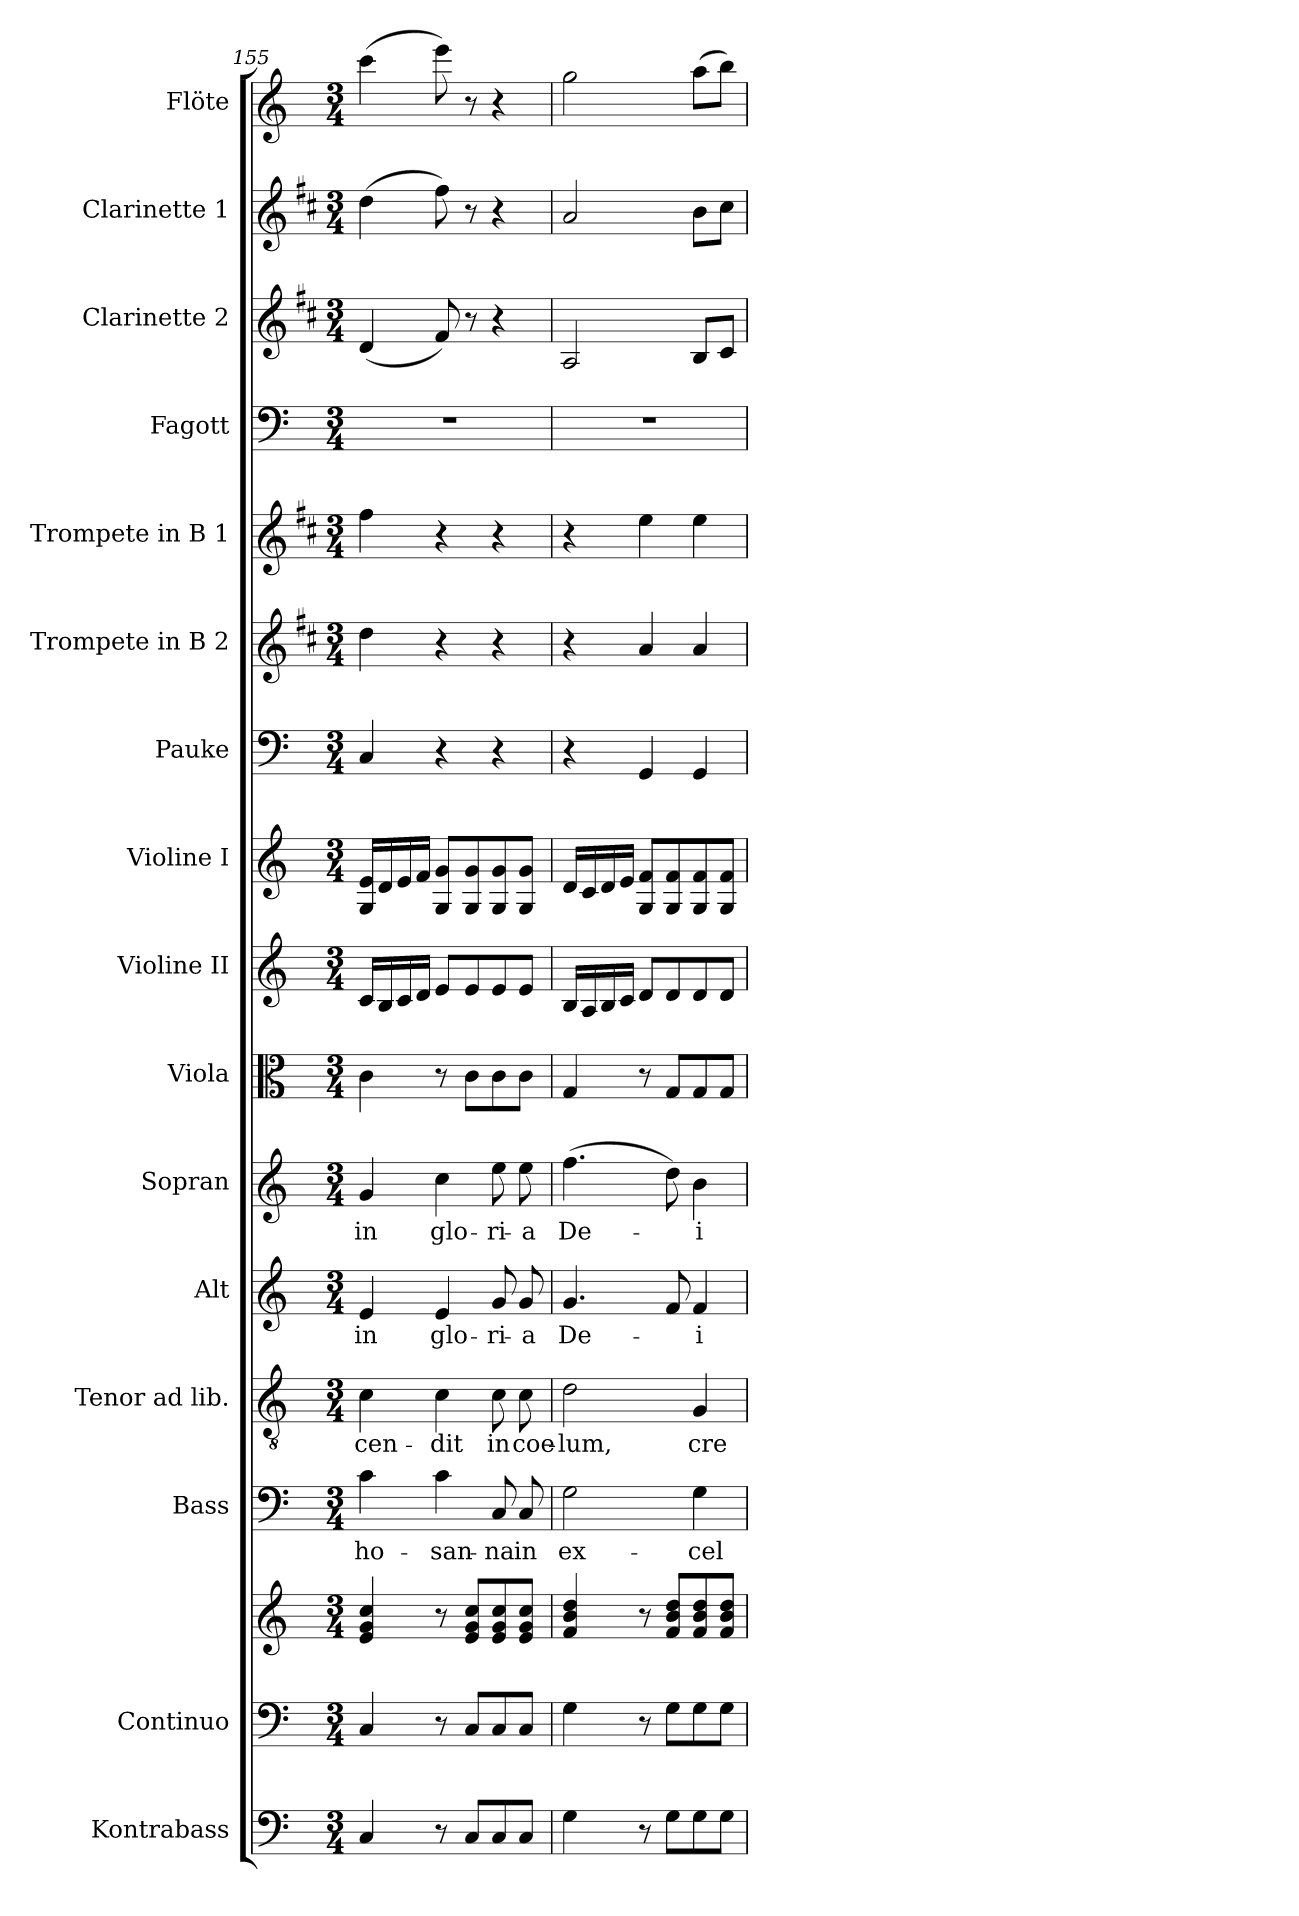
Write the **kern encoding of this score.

**kern	**kern	**kern	**kern	**text	**kern	**text	**kern	**text	**kern	**text	**kern	**kern	**kern	**kern	**kern	**kern	**kern	**kern	**kern	**kern
*part16	*part15	*part15	*part14	*part14	*part13	*part13	*part12	*part12	*part11	*part11	*part10	*part9	*part8	*part7	*part6	*part5	*part4	*part3	*part2	*part1
*staff17	*staff16	*staff15	*staff14	*staff14	*staff13	*staff13	*staff12	*staff12	*staff11	*staff11	*staff10	*staff9	*staff8	*staff7	*staff6	*staff5	*staff4	*staff3	*staff2	*staff1
*I"Kontrabass	*I"Continuo	*	*I"Bass	*	*I"Tenor ad lib.	*	*I"Alt	*	*I"Sopran	*	*I"Viola	*I"Violine II	*I"Violine I	*I"Pauke	*I"Trompete in B 2	*I"Trompete in B 1	*I"Fagott	*I"Clarinette 2	*I"Clarinette 1	*I"Flöte
*I'Kb.	*I'cont.	*	*I'B	*	*I'T	*	*I'A	*	*I'S	*	*I'Vla.	*I'Vl. II	*I'Vl. I	*I'Pk.	*	*	*I'Fg.	*I'Cl. 2	*I'Cl. 1	*I'Fl.
*clefF4	*clefF4	*clefG2	*clefF4	*	*clefGv2	*	*clefG2	*	*clefG2	*	*clefC3	*clefG2	*clefG2	*clefF4	*clefG2	*clefG2	*clefF4	*clefG2	*clefG2	*clefG2
*ITrd7c12	*	*	*	*	*	*	*	*	*	*	*	*	*	*	*ITrd1c2	*ITrd1c2	*	*ITrd1c2	*ITrd1c2	*
*k[]	*k[]	*k[]	*k[]	*	*k[]	*	*k[]	*	*k[]	*	*k[]	*k[]	*k[]	*k[]	*k[]	*k[]	*k[]	*k[]	*k[]	*k[]
*C:	*C:	*C:	*C:	*	*C:	*	*C:	*	*C:	*	*C:	*C:	*C:	*C:	*C:	*C:	*C:	*C:	*C:	*C:
*M3/4	*M3/4	*M3/4	*M3/4	*	*M3/4	*	*M3/4	*	*M3/4	*	*M3/4	*M3/4	*M3/4	*M3/4	*M3/4	*M3/4	*M3/4	*M3/4	*M3/4	*M3/4
=155	=155	=155	=155	=155	=155	=155	=155	=155	=155	=155	=155	=155	=155	=155	=155	=155	=155	=155	=155	=155
!	!	!	!	!LO:LY:b	!	!LO:LY:b	!	!LO:LY:b	!	!LO:LY:b	!	!	!	!	!	!	!	!	!	!
4CC/	4C/	4e/ 4g/ 4cc/	4c\	ho-	4c\	-cen-	4e/	in	4g/	in	4c\	16c/LL	16G/ 16e/LL	4C/	4cc\	4ee\	2.r	(<4c/	(>4cc\	(>4ccc\
.	.	.	.	.	.	.	.	.	.	.	.	16B/	16d/	.	.	.	.	.	.	.
.	.	.	.	.	.	.	.	.	.	.	.	16c/	16e/	.	.	.	.	.	.	.
.	.	.	.	.	.	.	.	.	.	.	.	16d/JJ	16f/JJ	.	.	.	.	.	.	.
!	!	!	!	!LO:LY:b	!	!LO:LY:b	!	!LO:LY:b	!	!LO:LY:b	!	!	!	!	!	!	!	!	!	!
8r	8r	8r	4c\	-san-	4c\	-dit	4e/	glo-	4cc\	glo-	8r	8e/L	8G/ 8g/L	4r	4r	4r	.	8e/)	8ee\)	8eee\)
8CC/L	8C/L	8e/ 8g/ 8cc/L	.	.	.	.	.	.	.	.	8c\L	8e/	8G/ 8g/	.	.	.	.	8r	8r	8r
!	!	!	!	!LO:LY:b	!	!LO:LY:b	!	!LO:LY:b	!	!LO:LY:b	!	!	!	!	!	!	!	!	!	!
8CC/	8C/	8e/ 8g/ 8cc/	8C/	-na	8c\	in	8g/	-ri-	8ee\	-ri-	8c\	8e/	8G/ 8g/	4r	4r	4r	.	4r	4r	4r
!	!	!	!	!LO:LY:b	!	!LO:LY:b	!	!LO:LY:b	!	!LO:LY:b	!	!	!	!	!	!	!	!	!	!
8CC/J	8C/J	8e/ 8g/ 8cc/J	8C/	in	8c\	coe-	8g/	-a	8ee\	-a	8c\J	8e/J	8G/ 8g/J	.	.	.	.	.	.	.
=156	=156	=156	=156	=156	=156	=156	=156	=156	=156	=156	=156	=156	=156	=156	=156	=156	=156	=156	=156	=156
!	!	!	!	!LO:LY:b	!	!LO:LY:b	!	!LO:LY:b	!	!LO:LY:b	!	!	!	!	!	!	!	!	!	!
4GG\	4G\	4f/ 4b/ 4dd/	2G\	ex-	2d\	-lum,	4.g/	De-	(>4.ff\	De-	4G/	16B/LL	16d/LL	4r	4r	4r	2.r	2G/	2g/	2gg\
.	.	.	.	.	.	.	.	.	.	.	.	16A/	16c/	.	.	.	.	.	.	.
.	.	.	.	.	.	.	.	.	.	.	.	16B/	16d/	.	.	.	.	.	.	.
.	.	.	.	.	.	.	.	.	.	.	.	16c/JJ	16e/JJ	.	.	.	.	.	.	.
8r	8r	8r	.	.	.	.	.	.	.	.	8r	8d/L	8G/ 8f/L	4GG/	4g/	4dd\	.	.	.	.
8GG\L	8G\L	8f/ 8b/ 8dd/L	.	.	.	.	8f/	.	8dd\)	.	8G/L	8d/	8G/ 8f/	.	.	.	.	.	.	.
!	!	!	!	!LO:LY:b	!	!LO:LY:b	!	!LO:LY:b	!	!LO:LY:b	!	!	!	!	!	!	!	!	!	!
8GG\	8G\	8f/ 8b/ 8dd/	4G\	-cel-	4G/	cre-	4f/	-i	4b\	-i	8G/	8d/	8G/ 8f/	4GG/	4g/	4dd\	.	8A/L	8a\L	(>8aa\L
8GG\J	8G\J	8f/ 8b/ 8dd/J	.	.	.	.	.	.	.	.	8G/J	8d/J	8G/ 8f/J	.	.	.	.	8B/J	8b\J	8bb\J)
=	=	=	=	=	=	=	=	=	=	=	=	=	=	=	=	=	=	=	=	=
*-	*-	*-	*-	*-	*-	*-	*-	*-	*-	*-	*-	*-	*-	*-	*-	*-	*-	*-	*-	*-
